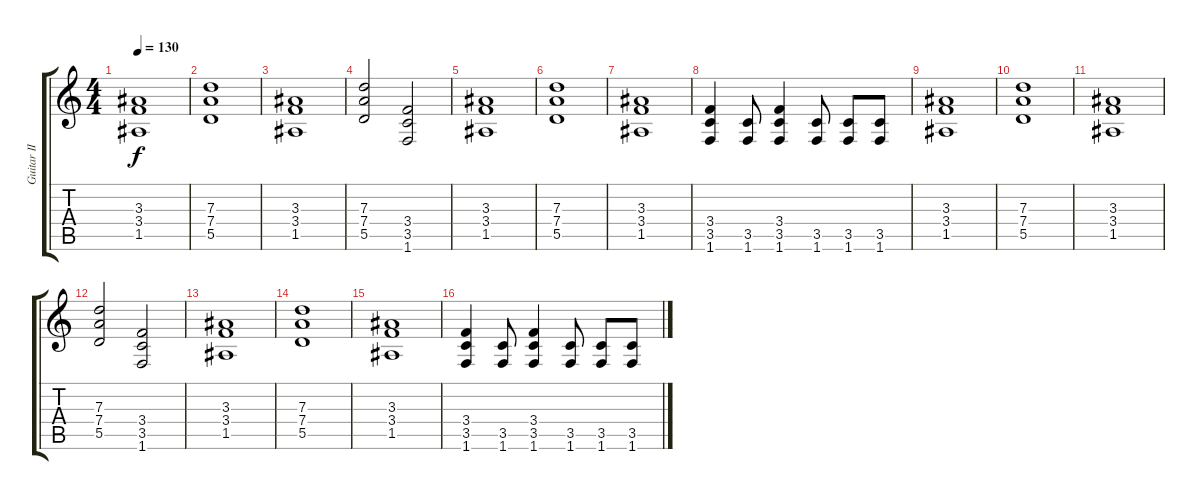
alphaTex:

\track ("Guitar II" "Guitar II") {instrument distortionguitar}
\staff {score tabs}
\tuning (E4 B3 G3 D3 A2 E2) {hide}
\ts (4 4)
\tempo 130
\clef g2
\ks c
(3.3 3.4 1.5).1{dy f} |
(7.3 7.4 5.5).1 |
(3.3 3.4 1.5).1 |
(7.3 7.4 5.5).2 (3.4 3.5 1.6).2 |
(3.3 3.4 1.5).1 |
(7.3 7.4 5.5).1 |
(3.3 3.4 1.5).1 |
(3.4 3.5 1.6).4 (3.5 1.6).8 (3.4 3.5 1.6).4 (3.5 1.6).8 (3.5 1.6).8 (3.5 1.6).8 |
(3.3 3.4 1.5).1 |
(7.3 7.4 5.5).1 |
(3.3 3.4 1.5).1 |
(7.3 7.4 5.5).2 (3.4 3.5 1.6).2 |
(3.3 3.4 1.5).1 |
(7.3 7.4 5.5).1 |
(3.3 3.4 1.5).1 |
(3.4 3.5 1.6).4 (3.5 1.6).8 (3.4 3.5 1.6).4 (3.5 1.6).8 (3.5 1.6).8 (3.5 1.6).8
